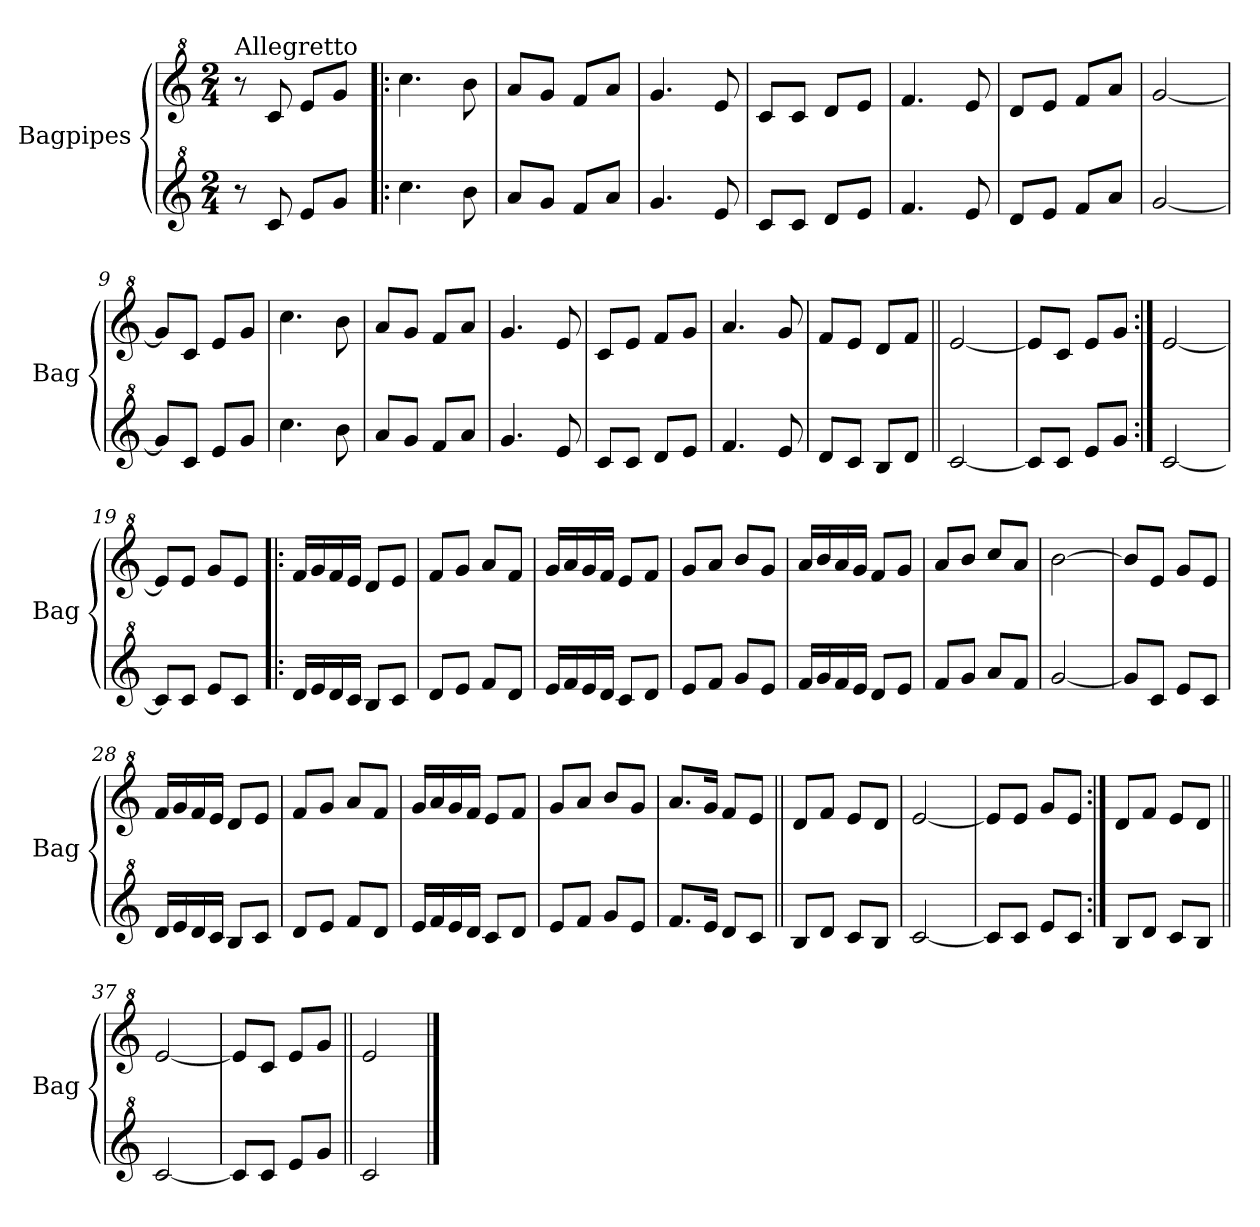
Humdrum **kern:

**kern	**kern
*part2	*part1
*staff2	*staff1
*I"Bagpipes	*I"Bagpipes
*I'Bag	*I'Bag
*clefG^2	*clefG^2
*k[]	*k[]
*C:	*C:
*M2/4	*M2/4
=1	=1
!	!LO:TX:a:t=Allegretto
8r	8r
8cc/	8cc/
8ee/L	8ee/L
8gg/J	8gg/J
=2!|:	=2!|:
4.ccc\	4.ccc\
8bb\	8bb\
=3	=3
8aa/L	8aa/L
8gg/J	8gg/J
8ff/L	8ff/L
8aa/J	8aa/J
=4	=4
4.gg/	4.gg/
8ee/	8ee/
=5	=5
8cc/L	8cc/L
8cc/J	8cc/J
8dd/L	8dd/L
8ee/J	8ee/J
=6	=6
4.ff/	4.ff/
8ee/	8ee/
=7	=7
8dd/L	8dd/L
8ee/J	8ee/J
8ff/L	8ff/L
8aa/J	8aa/J
=8	=8
[2gg/	[2gg/
=9	=9
8gg/L]	8gg/L]
8cc/J	8cc/J
8ee/L	8ee/L
8gg/J	8gg/J
=10	=10
4.ccc\	4.ccc\
8bb\	8bb\
=11	=11
8aa/L	8aa/L
8gg/J	8gg/J
8ff/L	8ff/L
8aa/J	8aa/J
!!LO:LB:g=z
=12	=12
4.gg/	4.gg/
8ee/	8ee/
=13	=13
8cc/L	8cc/L
8cc/J	8ee/J
8dd/L	8ff/L
8ee/J	8gg/J
=14	=14
4.ff/	4.aa/
8ee/	8gg/
=15	=15
8dd/L	8ff/L
8cc/J	8ee/J
8b/L	8dd/L
8dd/J	8ff/J
=16||	=16||
[2cc/	[2ee/
=17	=17
8cc/L]	8ee/L]
8cc/J	8cc/J
8ee/L	8ee/L
8gg/J	8gg/J
=18:|!	=18:|!
[2cc/	[2ee/
=19	=19
8cc/L]	8ee/L]
8cc/J	8ee/J
8ee/L	8gg/L
8cc/J	8ee/J
=20!|:	=20!|:
16dd/LL	16ff/LL
16ee/	16gg/
16dd/	16ff/
16cc/JJ	16ee/JJ
8b/L	8dd/L
8cc/J	8ee/J
=21	=21
8dd/L	8ff/L
8ee/J	8gg/J
8ff/L	8aa/L
8dd/J	8ff/J
=22	=22
16ee/LL	16gg/LL
16ff/	16aa/
16ee/	16gg/
16dd/JJ	16ff/JJ
8cc/L	8ee/L
8dd/J	8ff/J
!!LO:LB:g=z
=23	=23
8ee/L	8gg/L
8ff/J	8aa/J
8gg/L	8bb/L
8ee/J	8gg/J
=24	=24
16ff/LL	16aa/LL
16gg/	16bb/
16ff/	16aa/
16ee/JJ	16gg/JJ
8dd/L	8ff/L
8ee/J	8gg/J
=25	=25
8ff/L	8aa/L
8gg/J	8bb/J
8aa/L	8ccc/L
8ff/J	8aa/J
=26	=26
[2gg/	[2bb\
=27	=27
8gg/L]	8bb/L]
8cc/J	8ee/J
8ee/L	8gg/L
8cc/J	8ee/J
=28	=28
16dd/LL	16ff/LL
16ee/	16gg/
16dd/	16ff/
16cc/JJ	16ee/JJ
8b/L	8dd/L
8cc/J	8ee/J
=29	=29
8dd/L	8ff/L
8ee/J	8gg/J
8ff/L	8aa/L
8dd/J	8ff/J
=30	=30
16ee/LL	16gg/LL
16ff/	16aa/
16ee/	16gg/
16dd/JJ	16ff/JJ
8cc/L	8ee/L
8dd/J	8ff/J
=31	=31
8ee/L	8gg/L
8ff/J	8aa/J
8gg/L	8bb/L
8ee/J	8gg/J
=32	=32
8.ff/L	8.aa/L
16ee/Jk	16gg/Jk
8dd/L	8ff/L
8cc/J	8ee/J
!!LO:LB:g=z
=33||	=33||
8b/L	8dd/L
8dd/J	8ff/J
8cc/L	8ee/L
8b/J	8dd/J
=34	=34
[2cc/	[2ee/
=35	=35
8cc/L]	8ee/L]
8cc/J	8ee/J
8ee/L	8gg/L
8cc/J	8ee/J
=36:|!	=36:|!
8b/L	8dd/L
8dd/J	8ff/J
8cc/L	8ee/L
8b/J	8dd/J
=37||	=37||
[2cc/	[2ee/
=38	=38
8cc/L]	8ee/L]
8cc/J	8cc/J
8ee/L	8ee/L
8gg/J	8gg/J
=39||	=39||
2cc/	2ee/
==	==
*-	*-
